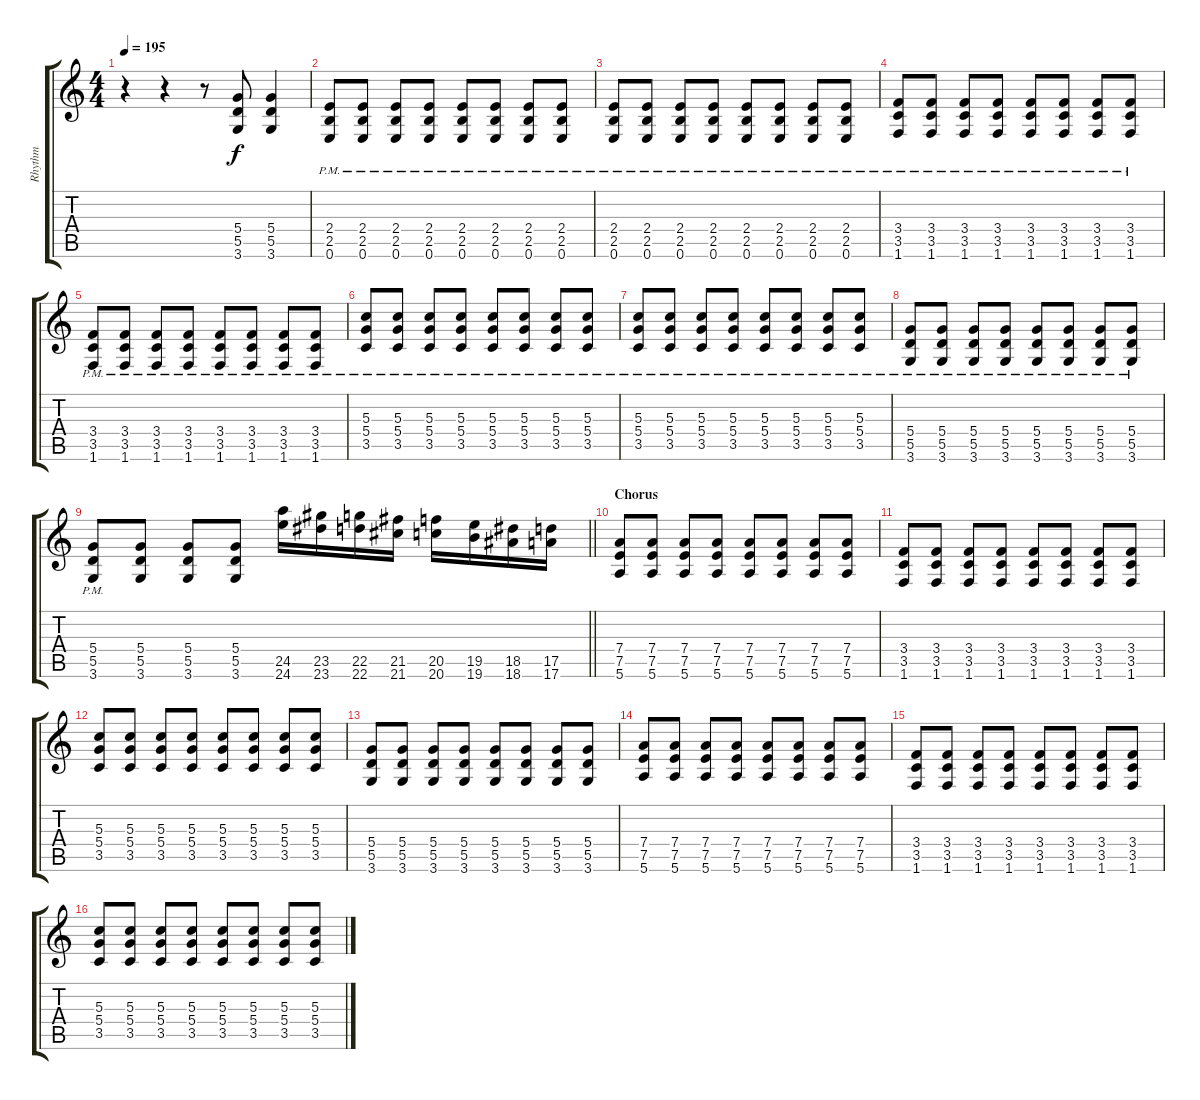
\track ("Rhythm" "Rhythm") {instrument distortionguitar}
\staff {score tabs}
\tuning (E4 B3 G3 D3 A2 E2) {hide}
\ts (4 4)
\tempo 195
\clef g2
\ks c
r.4{dy f volume 16} r.4 r.8 (5.4 5.5 3.6).8 (5.4 5.5 3.6).4 |
(2.4{pm} 2.5{pm} 0.6{pm}).8 (2.4{pm} 2.5{pm} 0.6{pm}).8 (2.4{pm} 2.5{pm} 0.6{pm}).8 (2.4{pm} 2.5{pm} 0.6{pm}).8 (2.4{pm} 2.5{pm} 0.6{pm}).8 (2.4{pm} 2.5{pm} 0.6{pm}).8 (2.4{pm} 2.5{pm} 0.6{pm}).8 (2.4{pm} 2.5{pm} 0.6{pm}).8 |
(2.4{pm} 2.5{pm} 0.6{pm}).8 (2.4{pm} 2.5{pm} 0.6{pm}).8 (2.4{pm} 2.5{pm} 0.6{pm}).8 (2.4{pm} 2.5{pm} 0.6{pm}).8 (2.4{pm} 2.5{pm} 0.6{pm}).8 (2.4{pm} 2.5{pm} 0.6{pm}).8 (2.4{pm} 2.5{pm} 0.6{pm}).8 (2.4{pm} 2.5{pm} 0.6{pm}).8 |
(3.4{pm} 3.5{pm} 1.6{pm}).8 (3.4{pm} 3.5{pm} 1.6{pm}).8 (3.4{pm} 3.5{pm} 1.6{pm}).8 (3.4{pm} 3.5{pm} 1.6{pm}).8 (3.4{pm} 3.5{pm} 1.6{pm}).8 (3.4{pm} 3.5{pm} 1.6{pm}).8 (3.4{pm} 3.5{pm} 1.6{pm}).8 (3.4{pm} 3.5{pm} 1.6{pm}).8 |
(3.4{pm} 3.5{pm} 1.6{pm}).8 (3.4{pm} 3.5{pm} 1.6{pm}).8 (3.4{pm} 3.5{pm} 1.6{pm}).8 (3.4{pm} 3.5{pm} 1.6{pm}).8 (3.4{pm} 3.5{pm} 1.6{pm}).8 (3.4{pm} 3.5{pm} 1.6{pm}).8 (3.4{pm} 3.5{pm} 1.6{pm}).8 (3.4{pm} 3.5{pm} 1.6{pm}).8 |
(5.3{pm} 5.4{pm} 3.5{pm}).8 (5.3{pm} 5.4{pm} 3.5{pm}).8 (5.3{pm} 5.4{pm} 3.5{pm}).8 (5.3{pm} 5.4{pm} 3.5{pm}).8 (5.3{pm} 5.4{pm} 3.5{pm}).8 (5.3{pm} 5.4{pm} 3.5{pm}).8 (5.3{pm} 5.4{pm} 3.5{pm}).8 (5.3{pm} 5.4{pm} 3.5{pm}).8 |
(5.3{pm} 5.4{pm} 3.5{pm}).8 (5.3{pm} 5.4{pm} 3.5{pm}).8 (5.3{pm} 5.4{pm} 3.5{pm}).8 (5.3{pm} 5.4{pm} 3.5{pm}).8 (5.3{pm} 5.4{pm} 3.5{pm}).8 (5.3{pm} 5.4{pm} 3.5{pm}).8 (5.3{pm} 5.4{pm} 3.5{pm}).8 (5.3{pm} 5.4{pm} 3.5{pm}).8 |
(5.4{pm} 5.5{pm} 3.6{pm}).8 (5.4{pm} 5.5{pm} 3.6{pm}).8 (5.4{pm} 5.5{pm} 3.6{pm}).8 (5.4{pm} 5.5{pm} 3.6{pm}).8 (5.4{pm} 5.5{pm} 3.6{pm}).8 (5.4{pm} 5.5{pm} 3.6{pm}).8 (5.4{pm} 5.5{pm} 3.6{pm}).8 (5.4 5.5{pm} 3.6{pm}).8 |
\barLineRight lightlight
(5.4 5.5 3.6{pm}).8 (5.4 5.5 3.6).8 (5.4 5.5 3.6).8 (5.4 5.5 3.6).8 (24.5 24.6).16{instrument guitarfretnoise} (23.5 23.6).16 (22.5 22.6).16 (21.5 21.6).16 (20.5 20.6).16 (19.5 19.6).16 (18.5 18.6).16 (17.5 17.6).16 |
\section ("" "Chorus")
(7.4 7.5 5.6).8{instrument distortionguitar} (7.4 7.5 5.6).8 (7.4 7.5 5.6).8 (7.4 7.5 5.6).8 (7.4 7.5 5.6).8 (7.4 7.5 5.6).8 (7.4 7.5 5.6).8 (7.4 7.5 5.6).8 |
(3.4 3.5 1.6).8 (3.4 3.5 1.6).8 (3.4 3.5 1.6).8 (3.4 3.5 1.6).8 (3.4 3.5 1.6).8 (3.4 3.5 1.6).8 (3.4 3.5 1.6).8 (3.4 3.5 1.6).8 |
(5.3 5.4 3.5).8 (5.3 5.4 3.5).8 (5.3 5.4 3.5).8 (5.3 5.4 3.5).8 (5.3 5.4 3.5).8 (5.3 5.4 3.5).8 (5.3 5.4 3.5).8 (5.3 5.4 3.5).8 |
(5.4 5.5 3.6).8 (5.4 5.5 3.6).8 (5.4 5.5 3.6).8 (5.4 5.5 3.6).8 (5.4 5.5 3.6).8 (5.4 5.5 3.6).8 (5.4 5.5 3.6).8 (5.4 5.5 3.6).8 |
(7.4 7.5 5.6).8 (7.4 7.5 5.6).8 (7.4 7.5 5.6).8 (7.4 7.5 5.6).8 (7.4 7.5 5.6).8 (7.4 7.5 5.6).8 (7.4 7.5 5.6).8 (7.4 7.5 5.6).8 |
(3.4 3.5 1.6).8 (3.4 3.5 1.6).8 (3.4 3.5 1.6).8 (3.4 3.5 1.6).8 (3.4 3.5 1.6).8 (3.4 3.5 1.6).8 (3.4 3.5 1.6).8 (3.4 3.5 1.6).8 |
(5.3 5.4 3.5).8 (5.3 5.4 3.5).8 (5.3 5.4 3.5).8 (5.3 5.4 3.5).8 (5.3 5.4 3.5).8 (5.3 5.4 3.5).8 (5.3 5.4 3.5).8 (5.3 5.4 3.5).8
